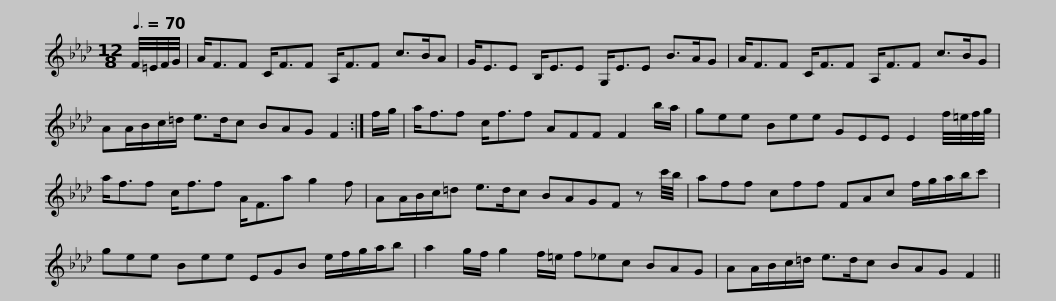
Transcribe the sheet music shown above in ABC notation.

X:1
L:1/8
Q:3/8=70
M:12/8
I:linebreak $
K:Fmin
V:1 treble
V:1
 F/4=E/4F/4G/4 | A<FF C<FF A,<FF c>BA | G<EE B,<EE G,<EE B>AG |$ A<FF C<FF A,<FF c>BG | AA/B/c/=d/ e>dc BAG F2 :| %5
 f/g/ | a<ff c<ff AFF F2 b/a/ |$ gee Bee GEE E2 f/4=e/4f/4g/4 | a<ff c<ff A<Fa g2 f | AA/B/c/=d e>dc BAGF z c'/4b/4 |$ %10
 aff cff FAc f/g/a/b/c' | gee Bee EGB e/f/g/a/b | a2 g/f/ g2 f/=e/ f_ec BAG |$ AA/B/c/=d/ e>dc BAG F2 || %14
